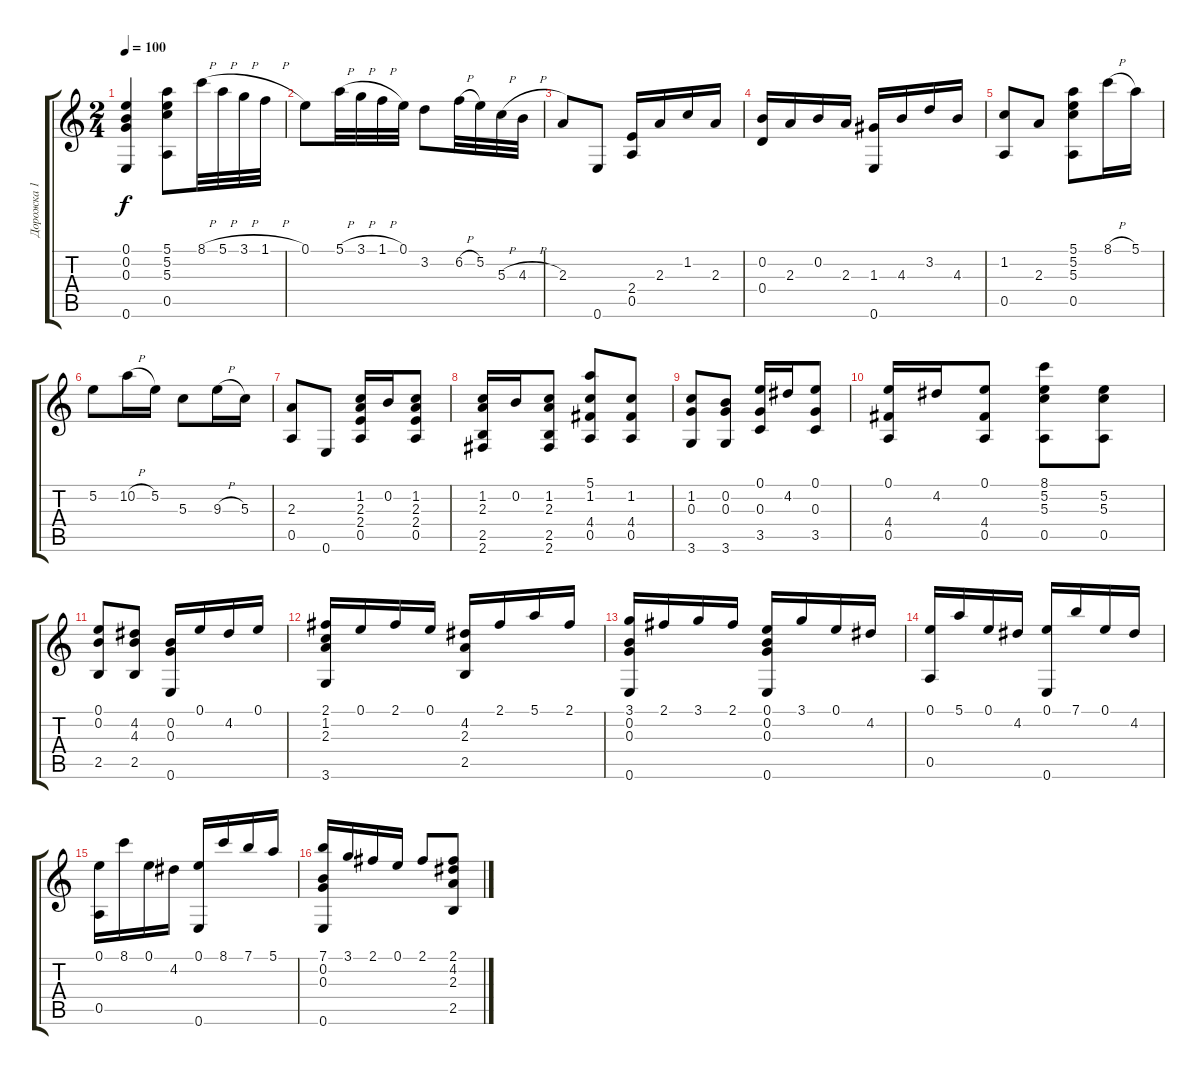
\track ("Дорожка 1" "Дорожка 1") {instrument acousticguitarsteel}
\staff {score tabs}
\tuning (E4 B3 G3 D3 A2 E2) {hide}
\ts (2 4)
\tempo 100
\clef g2
\ks c
(0.1 0.2 0.3 0.6).4{dy f} (5.1 5.2 5.3 0.5).8 8.1{h}.32 5.1{h}.32 3.1{h}.32 1.1{h}.32 |
0.1.8 5.1{h}.32 3.1{h}.32 1.1{h}.32 0.1.32 3.2.8 6.2{h}.32 5.2.32 5.3{h}.32 4.3{h}.32 |
2.3.8 0.6.8 (2.4 0.5).16 2.3.16 1.2.16 2.3.16 |
(0.2 0.4).16 2.3.16 0.2.16 2.3.16 (1.3 0.6).16 4.3.16 3.2.16 4.3.16 |
(1.2 0.5).8 2.3.8 (5.1 5.2 5.3 0.5).8 8.1{h}.16 5.1.16 |
5.2.8 10.2{h}.16 5.2.16 5.3.8 9.3{h}.16 5.3.16 |
(2.3 0.5).8 0.6.8 (1.2 2.3 2.4 0.5).16 0.2.16 (1.2 2.3 2.4 0.5).8 |
(1.2 2.3 2.5 2.6).16 0.2.16 (1.2 2.3 2.5 2.6).8 (5.1 1.2 4.4 0.5).8 (1.2 4.4 0.5).8 |
(1.2 0.3 3.6).8 (0.2 0.3 3.6).8 (0.1 0.3 3.5).16 4.2.16 (0.1 0.3 3.5).8 |
(0.1 4.4 0.5).16 4.2.16 (0.1 4.4 0.5).8 (8.1 5.2 5.3 0.5).8 (5.2 5.3 0.5).8 |
(0.1 0.2 2.5).8 (4.2 4.3 2.5).8 (0.2 0.3 0.6).16 0.1.16 4.2.16 0.1.16 |
(2.1 1.2 2.3 3.6).16 0.1.16 2.1.16 0.1.16 (4.2 2.3 2.5).16 2.1.16 5.1.16 2.1.16 |
(3.1 0.2 0.3 0.6).16 2.1.16 3.1.16 2.1.16 (0.1 0.2 0.3 0.6).16 3.1.16 0.1.16 4.2.16 |
(0.1 0.5).16 5.1.16 0.1.16 4.2.16 (0.1 0.6).16 7.1.16 0.1.16 4.2.16 |
(0.1 0.5).16 8.1.16 0.1.16 4.2.16 (0.1 0.6).16 8.1.16 7.1.16 5.1.16 |
(7.1 0.2 0.3 0.6).16 3.1.16 2.1.16 0.1.16 2.1.8 (2.1 4.2 2.3 2.5).8
